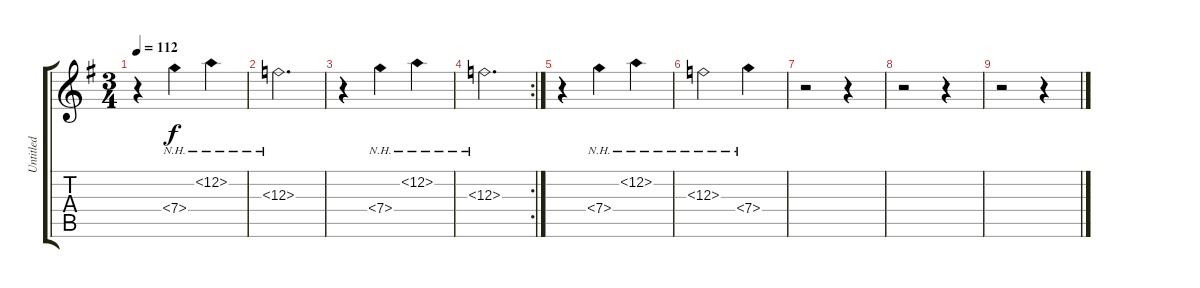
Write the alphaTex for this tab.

\track ("Untitled" "Untitled") {instrument acousticguitarsteel}
\staff {score tabs}
\tuning (D4 A3 F3 C3 G2 D2) {hide}
\ts (3 4)
\tempo 112
\clef g2
\ks g
r.4{dy f} 7.4{nh}.4 12.2{nh}.4 |
12.3{nh}.2{d} |
r.4 7.4{nh}.4 12.2{nh}.4 |
\rc 2
12.3{nh}.2{d} |
r.4 7.4{nh}.4 12.2{nh}.4 |
12.3{nh}.2 7.4{nh}.4 |
r.2 r.4 |
r.2 r.4 |
r.2 r.4
